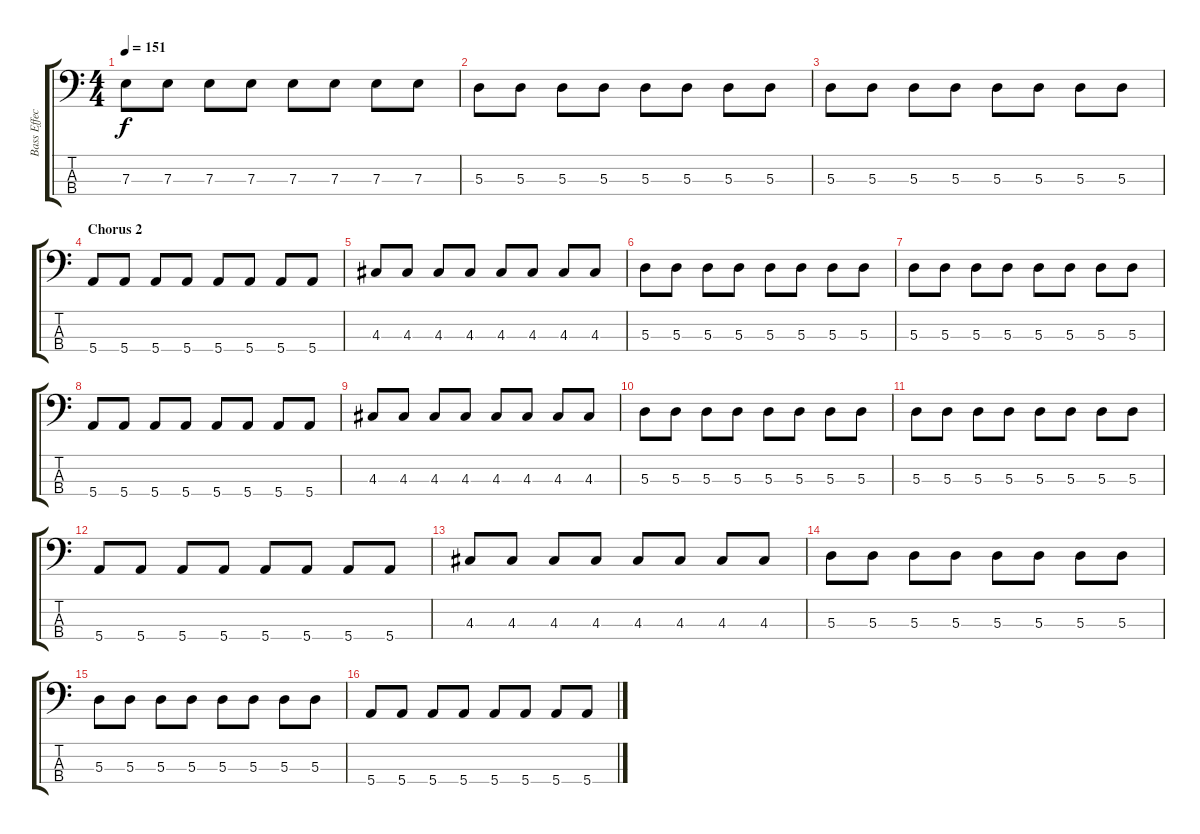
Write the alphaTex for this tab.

\track ("Bass Effect" "Bass Effec") {instrument slapbass2}
\staff {score tabs}
\tuning (G2 D2 A1 E1) {hide}
\ts (4 4)
\tempo 151
\clef f4
\ks c
7.3.8{dy f} 7.3.8 7.3.8 7.3.8 7.3.8 7.3.8 7.3.8 7.3.8 |
5.3.8 5.3.8 5.3.8 5.3.8 5.3.8 5.3.8 5.3.8 5.3.8 |
5.3.8 5.3.8 5.3.8 5.3.8 5.3.8 5.3.8 5.3.8 5.3.8 |
\section ("" "Chorus 2")
5.4.8 5.4.8 5.4.8 5.4.8 5.4.8 5.4.8 5.4.8 5.4.8 |
4.3.8 4.3.8 4.3.8 4.3.8 4.3.8 4.3.8 4.3.8 4.3.8 |
5.3.8 5.3.8 5.3.8 5.3.8 5.3.8 5.3.8 5.3.8 5.3.8 |
5.3.8 5.3.8 5.3.8 5.3.8 5.3.8 5.3.8 5.3.8 5.3.8 |
5.4.8 5.4.8 5.4.8 5.4.8 5.4.8 5.4.8 5.4.8 5.4.8 |
4.3.8 4.3.8 4.3.8 4.3.8 4.3.8 4.3.8 4.3.8 4.3.8 |
5.3.8 5.3.8 5.3.8 5.3.8 5.3.8 5.3.8 5.3.8 5.3.8 |
5.3.8 5.3.8 5.3.8 5.3.8 5.3.8 5.3.8 5.3.8 5.3.8 |
5.4.8 5.4.8 5.4.8 5.4.8 5.4.8 5.4.8 5.4.8 5.4.8 |
4.3.8 4.3.8 4.3.8 4.3.8 4.3.8 4.3.8 4.3.8 4.3.8 |
5.3.8 5.3.8 5.3.8 5.3.8 5.3.8 5.3.8 5.3.8 5.3.8 |
5.3.8 5.3.8 5.3.8 5.3.8 5.3.8 5.3.8 5.3.8 5.3.8 |
5.4.8 5.4.8 5.4.8 5.4.8 5.4.8 5.4.8 5.4.8 5.4.8
